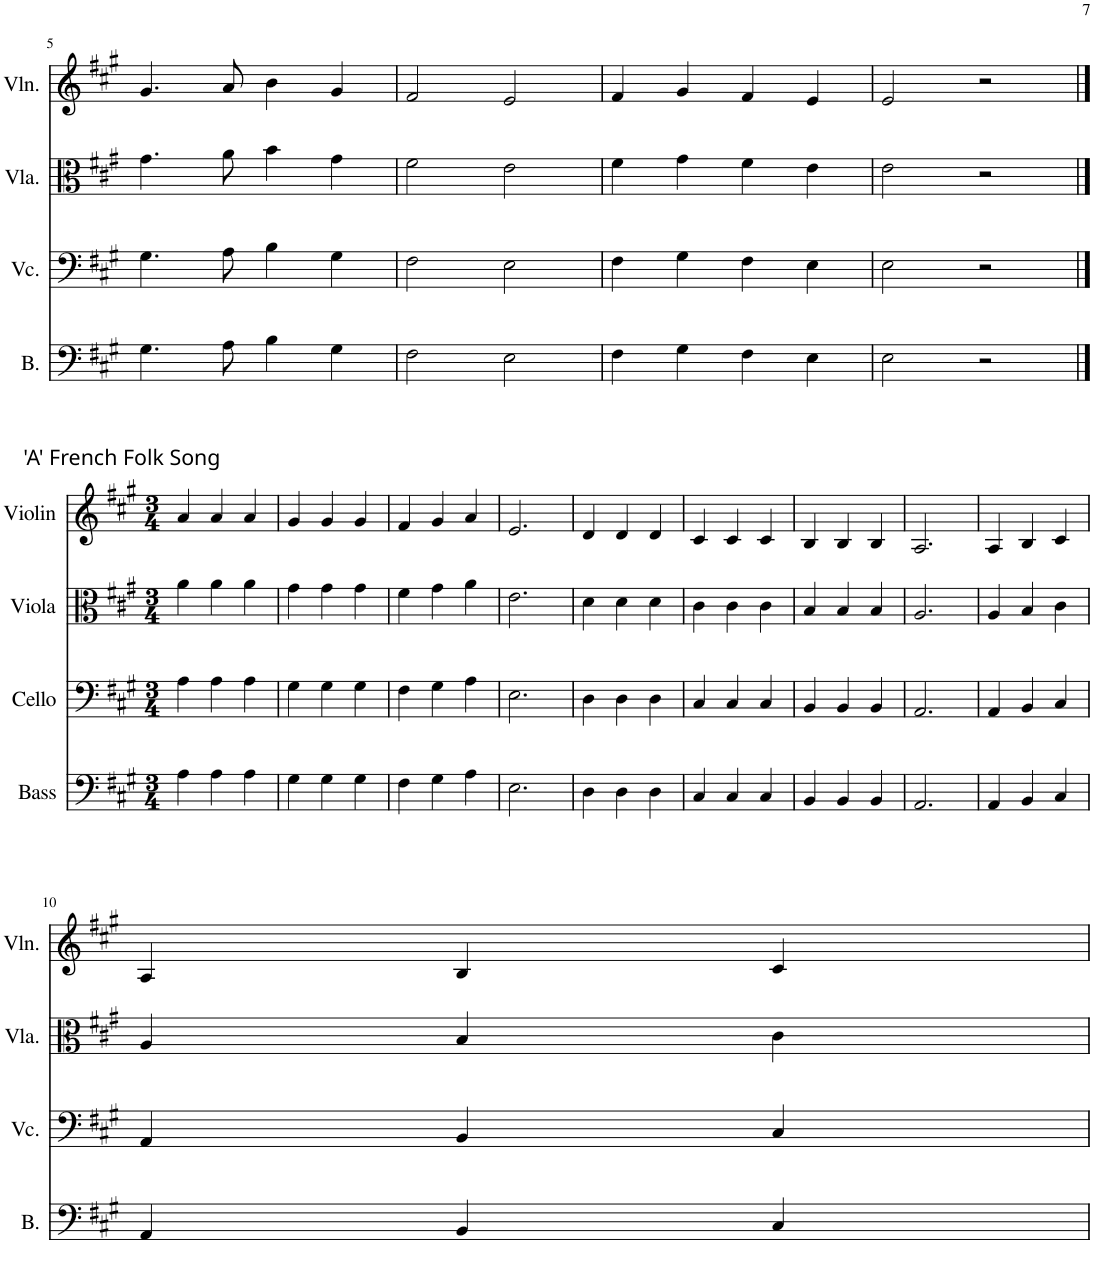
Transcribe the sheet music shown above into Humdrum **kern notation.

**kern	**kern	**kern	**kern
*part4	*part3	*part2	*part1
*staff4	*staff3	*staff2	*staff1
*I"Bass	*I"Cello	*I"Viola	*I"Violin
*I'B.	*	*I'Vla.	*I'Vln.
!!LO:PB:g=z
*clefF4	*clefF4	*clefC3	*clefG2
*Trd7c12	*	*	*
*k[f#c#g#]	*k[f#c#g#]	*k[f#c#g#]	*k[f#c#g#]
*M4/4	*M4/4	*M4/4	*M4/4
=5	=5	=5	=5
4.G#\	4.G#\	4.g#\	4.g#/
8A\	8A\	8a\	8a/
4B\	4B\	4b\	4b\
4G#\	4G#\	4g#\	4g#/
=6	=6	=6	=6
2F#\	2F#\	2f#\	2f#/
2E\	2E\	2e\	2e/
=7	=7	=7	=7
4F#\	4F#\	4f#\	4f#/
4G#\	4G#\	4g#\	4g#/
4F#\	4F#\	4f#\	4f#/
4E\	4E\	4e\	4e/
=8	=8	=8	=8
2E\	2E\	2e\	2e/
2r	2r	2r	2r
!!LO:LB:g=z
==1	==1	==1	==1
*M3/4	*M3/4	*M3/4	*M3/4
!	!	!	!LO:TX:a:t='A' French Folk Song
4A\	4A\	4a\	4a/
4A\	4A\	4a\	4a/
4A\	4A\	4a\	4a/
=2	=2	=2	=2
4G#\	4G#\	4g#\	4g#/
4G#\	4G#\	4g#\	4g#/
4G#\	4G#\	4g#\	4g#/
=3	=3	=3	=3
4F#\	4F#\	4f#\	4f#/
4G#\	4G#\	4g#\	4g#/
4A\	4A\	4a\	4a/
=4	=4	=4	=4
2.E\	2.E\	2.e\	2.e/
=5	=5	=5	=5
4D\	4D\	4d\	4d/
4D\	4D\	4d\	4d/
4D\	4D\	4d\	4d/
=6	=6	=6	=6
4C#/	4C#/	4c#\	4c#/
4C#/	4C#/	4c#\	4c#/
4C#/	4C#/	4c#\	4c#/
=7	=7	=7	=7
4BB/	4BB/	4B/	4B/
4BB/	4BB/	4B/	4B/
4BB/	4BB/	4B/	4B/
=8	=8	=8	=8
2.AA/	2.AA/	2.A/	2.A/
=9	=9	=9	=9
4AA/	4AA/	4A/	4A/
4BB/	4BB/	4B/	4B/
4C#/	4C#/	4c#\	4c#/
!!LO:LB:g=z
=10	=10	=10	=10
4AA/	4AA/	4A/	4A/
4BB/	4BB/	4B/	4B/
4C#/	4C#/	4c#\	4c#/
=	=	=	=
*-	*-	*-	*-
